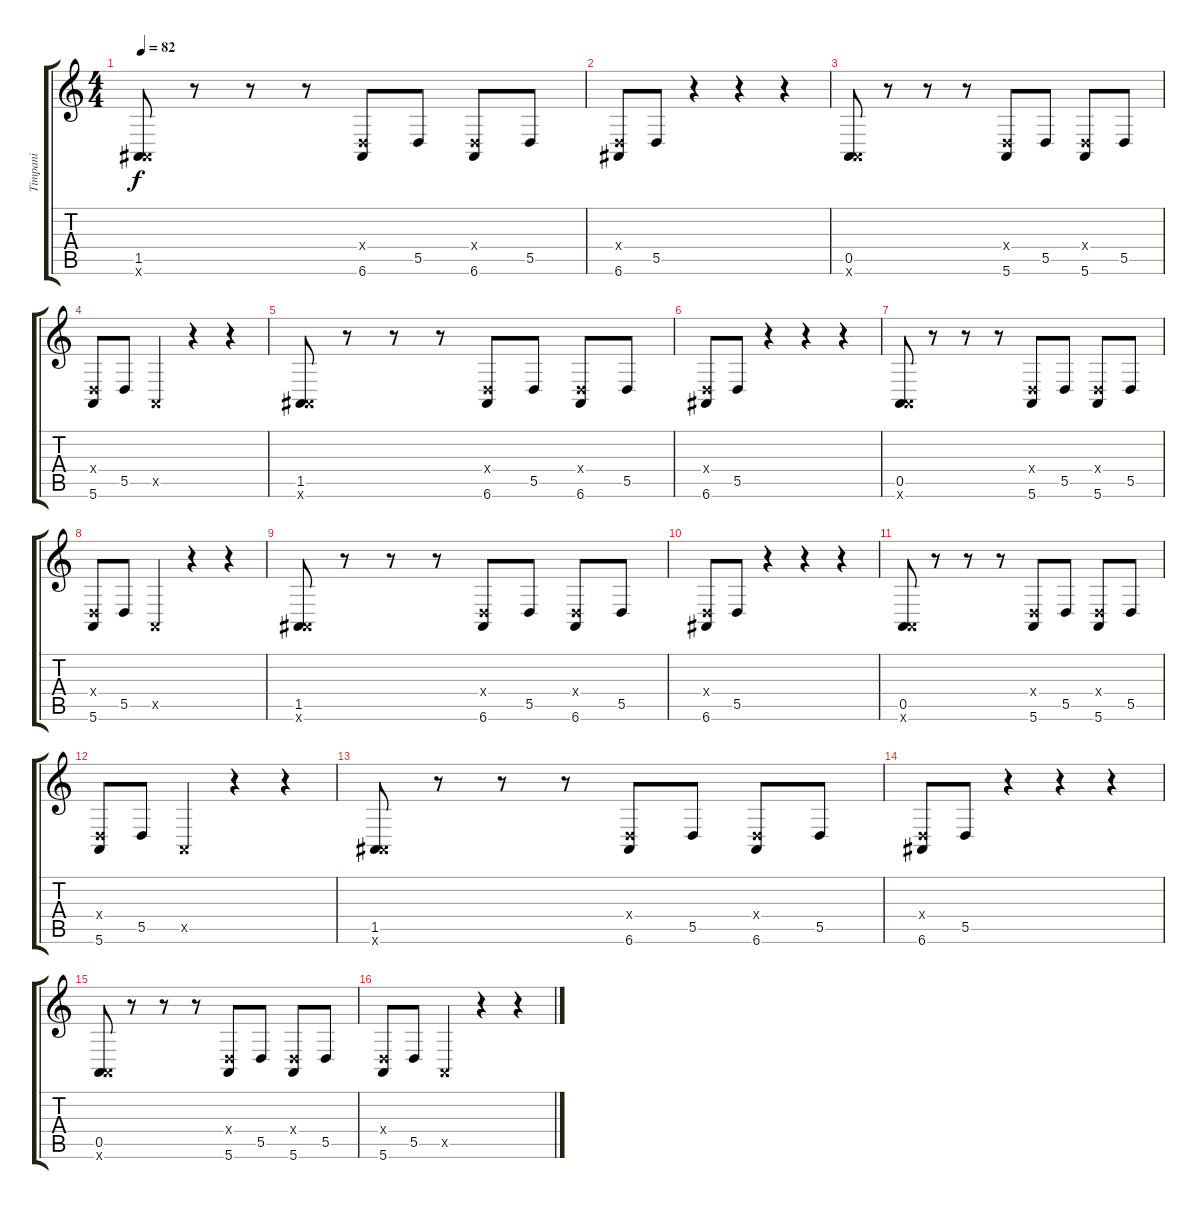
\track ("Timpani" "Timpani") {instrument timpani}
\staff {score tabs}
\tuning (E4 B3 G3 D3 A2 E2) {hide}
\ts (4 4)
\tempo 82
\clef g2
\ks c
(1.5 6.6{x}).8{dy f} r.8 r.8 r.8 (0.4{x} 6.6).8 5.5.8 (0.4{x} 6.6).8 5.5.8 |
(0.4{x} 6.6).8 5.5.8 r.4 r.4 r.4 |
(0.5 5.6{x}).8 r.8 r.8 r.8 (0.4{x} 5.6).8 5.5.8 (0.4{x} 5.6).8 5.5.8 |
(0.4{x} 5.6).8 5.5.8 0.5{x}.4 r.4 r.4 |
(1.5 6.6{x}).8 r.8 r.8 r.8 (0.4{x} 6.6).8 5.5.8 (0.4{x} 6.6).8 5.5.8 |
(0.4{x} 6.6).8 5.5.8 r.4 r.4 r.4 |
(0.5 5.6{x}).8 r.8 r.8 r.8 (0.4{x} 5.6).8 5.5.8 (0.4{x} 5.6).8 5.5.8 |
(0.4{x} 5.6).8 5.5.8 0.5{x}.4 r.4 r.4 |
(1.5 6.6{x}).8 r.8 r.8 r.8 (0.4{x} 6.6).8 5.5.8 (0.4{x} 6.6).8 5.5.8 |
(0.4{x} 6.6).8 5.5.8 r.4 r.4 r.4 |
(0.5 5.6{x}).8 r.8 r.8 r.8 (0.4{x} 5.6).8 5.5.8 (0.4{x} 5.6).8 5.5.8 |
(0.4{x} 5.6).8 5.5.8 0.5{x}.4 r.4 r.4 |
(1.5 6.6{x}).8 r.8 r.8 r.8 (0.4{x} 6.6).8 5.5.8 (0.4{x} 6.6).8 5.5.8 |
(0.4{x} 6.6).8 5.5.8 r.4 r.4 r.4 |
(0.5 5.6{x}).8 r.8 r.8 r.8 (0.4{x} 5.6).8 5.5.8 (0.4{x} 5.6).8 5.5.8 |
(0.4{x} 5.6).8 5.5.8 0.5{x}.4 r.4 r.4
